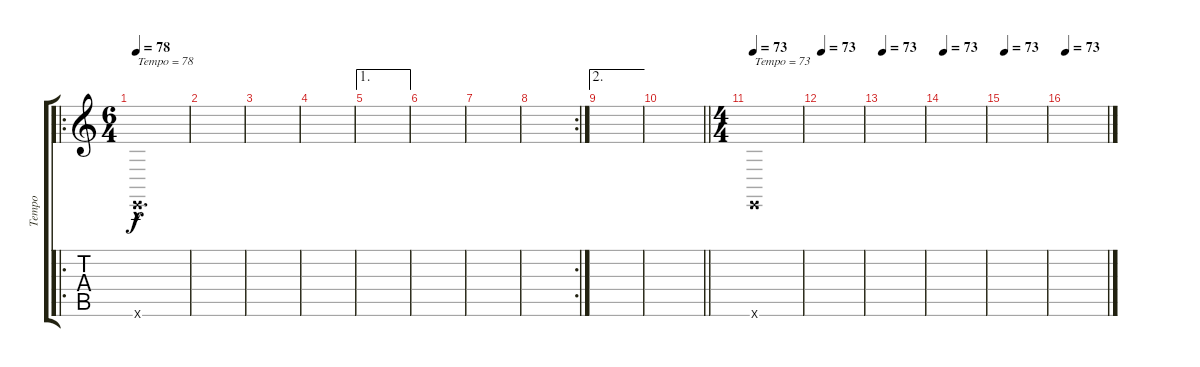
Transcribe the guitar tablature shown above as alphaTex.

\track ("Tempo" "Tempo") {instrument reversecymbal}
\staff {score tabs}
\tuning (E4 B3 G3 D3 A2 E2) {hide}
\ro
\ts (6 4)
\tempo 78
\clef g2
\ks c
0.6{hac x}.1{d txt "Tempo = 78" dy f instrument reversecymbal} |
|
|
|
\ae 1
|
|
|
\rc 2
|
\ae 2
|
\barLineRight lightlight
|
\ts (4 4)
\tempo 73
0.6{x}.1{txt "Tempo = 73"} |
\tempo 73
|
\tempo 73
|
\tempo 73
|
\tempo 73
|
\tempo 73
